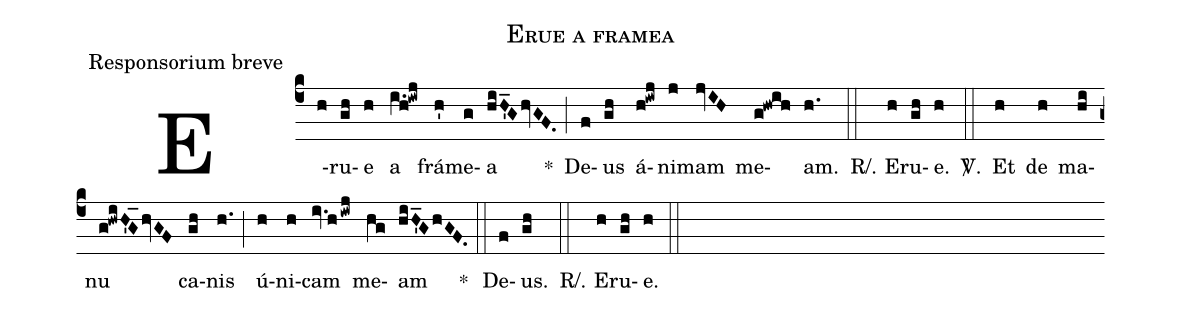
name:Erue a framea;
office-part:Responsorium breve;
%%
(c4) E(h)ru(gh)e(h) a(i.h!iwj) frá(h')me(g)a(hiH'_GhvGF.) *(;) De(f)us(gh) á(h!iwj)ni(j)mam(jvIH) me(g!hwih)am.(h.) (::) R/. E(h)ru(gh)e.(h) <sp>V/</sp>.(::)  Et(h) de(h) ma(hi)nu(g!hwiH'G_hvGF) ca(gh)nis(h.) (;) ú(h)ni(h)cam(i.v!hiwj) me(hg)am(hiH'_GhGF.) *(::) De(f)us.(gh) (::) R/. E(h)ru(gh)e.(h) (::)
